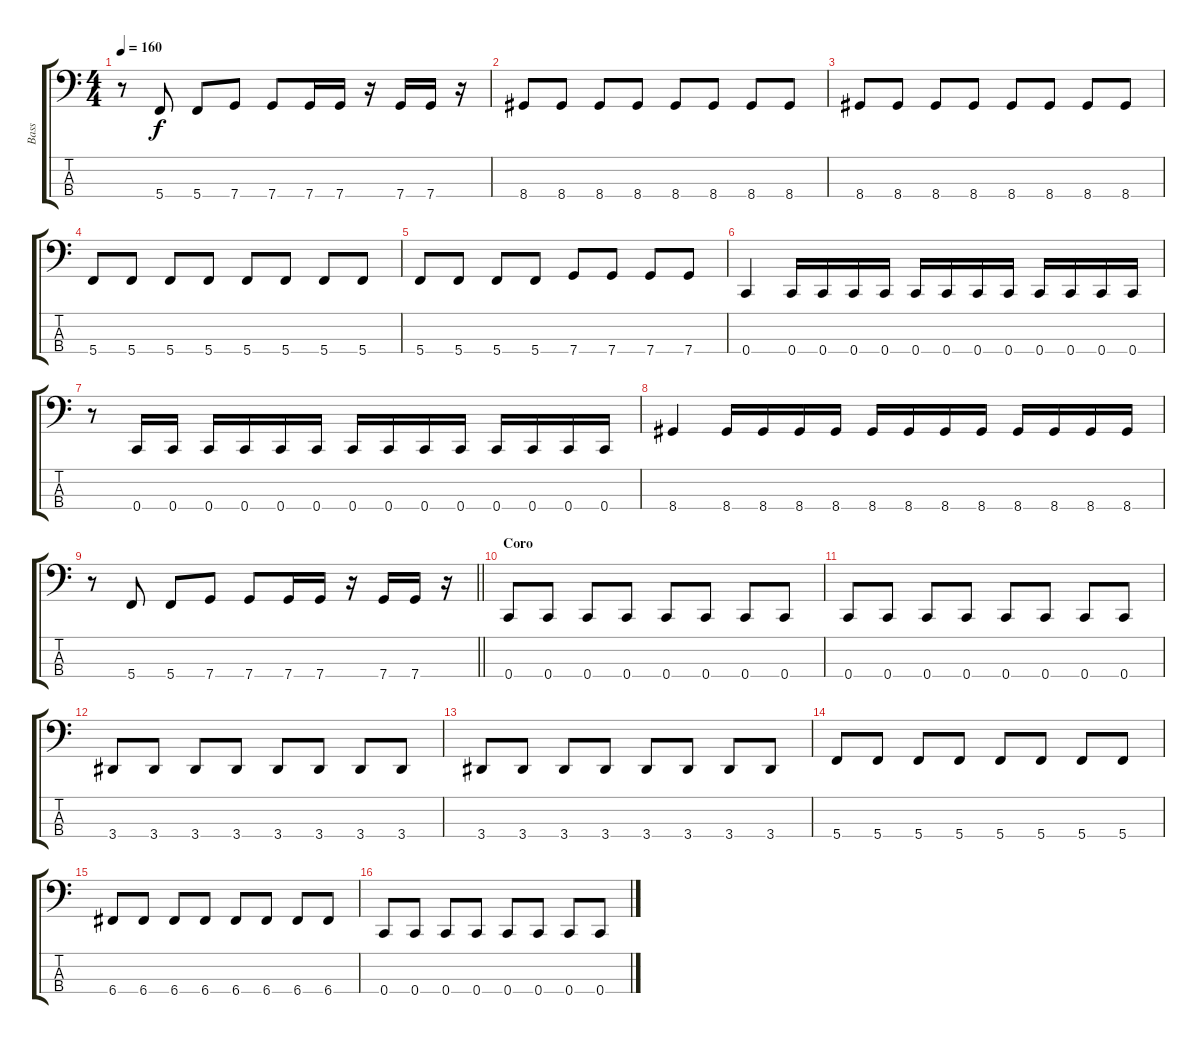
\track ("Bass" "Bass") {instrument electricbasspick}
\staff {score tabs}
\tuning (F2 C2 G1 C1) {hide}
\ts (4 4)
\tempo 160
\clef f4
\ks c
r.8{dy f} 5.4.8 5.4.8 7.4.8 7.4.8 7.4.16 7.4.16 r.16 7.4.16 7.4.16 r.16 |
8.4.8 8.4.8 8.4.8 8.4.8 8.4.8 8.4.8 8.4.8 8.4.8 |
8.4.8 8.4.8 8.4.8 8.4.8 8.4.8 8.4.8 8.4.8 8.4.8 |
5.4.8 5.4.8 5.4.8 5.4.8 5.4.8 5.4.8 5.4.8 5.4.8 |
5.4.8 5.4.8 5.4.8 5.4.8 7.4.8 7.4.8 7.4.8 7.4.8 |
0.4.4 0.4.16 0.4.16 0.4.16 0.4.16 0.4.16 0.4.16 0.4.16 0.4.16 0.4.16 0.4.16 0.4.16 0.4.16 |
r.8 0.4.16 0.4.16 0.4.16 0.4.16 0.4.16 0.4.16 0.4.16 0.4.16 0.4.16 0.4.16 0.4.16 0.4.16 0.4.16 0.4.16 |
8.4.4 8.4.16 8.4.16 8.4.16 8.4.16 8.4.16 8.4.16 8.4.16 8.4.16 8.4.16 8.4.16 8.4.16 8.4.16 |
\barLineRight lightlight
r.8 5.4.8 5.4.8 7.4.8 7.4.8 7.4.16 7.4.16 r.16 7.4.16 7.4.16 r.16 |
\section ("" "Coro")
0.4.8 0.4.8 0.4.8 0.4.8 0.4.8 0.4.8 0.4.8 0.4.8 |
0.4.8 0.4.8 0.4.8 0.4.8 0.4.8 0.4.8 0.4.8 0.4.8 |
3.4.8 3.4.8 3.4.8 3.4.8 3.4.8 3.4.8 3.4.8 3.4.8 |
3.4.8 3.4.8 3.4.8 3.4.8 3.4.8 3.4.8 3.4.8 3.4.8 |
5.4.8 5.4.8 5.4.8 5.4.8 5.4.8 5.4.8 5.4.8 5.4.8 |
6.4.8 6.4.8 6.4.8 6.4.8 6.4.8 6.4.8 6.4.8 6.4.8 |
0.4.8 0.4.8 0.4.8 0.4.8 0.4.8 0.4.8 0.4.8 0.4.8
